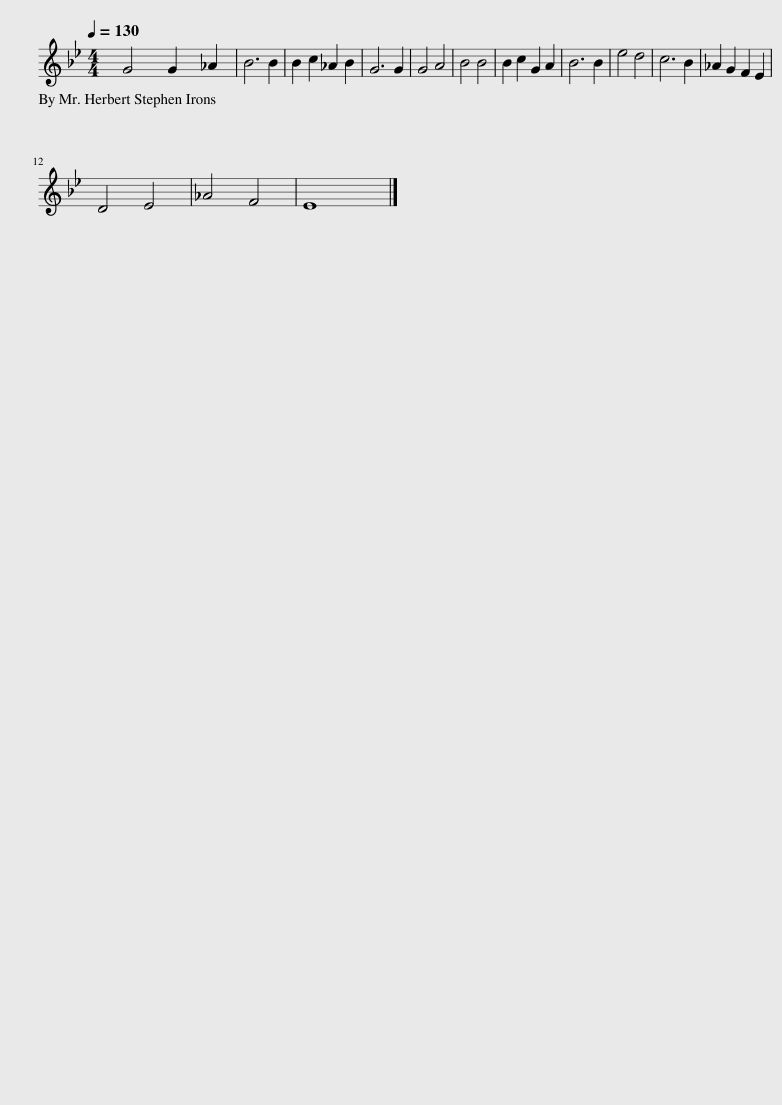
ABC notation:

X:1
L:1/8
Q:1/4=130
M:4/4
I:linebreak $
K:Bb
V:1 treble
V:1
 G4 G2 _A2 | B6 B2 | B2 c2 _A2 B2 | G6 G2 | G4 A4 | %5
 B4 B4 | B2 c2 G2 A2 | B6 B2 | e4 d4 | c6 B2 | %10
 _A2 G2 F2 E2 |$ D4 E4 | _A4 F4 | E8 |] %14
